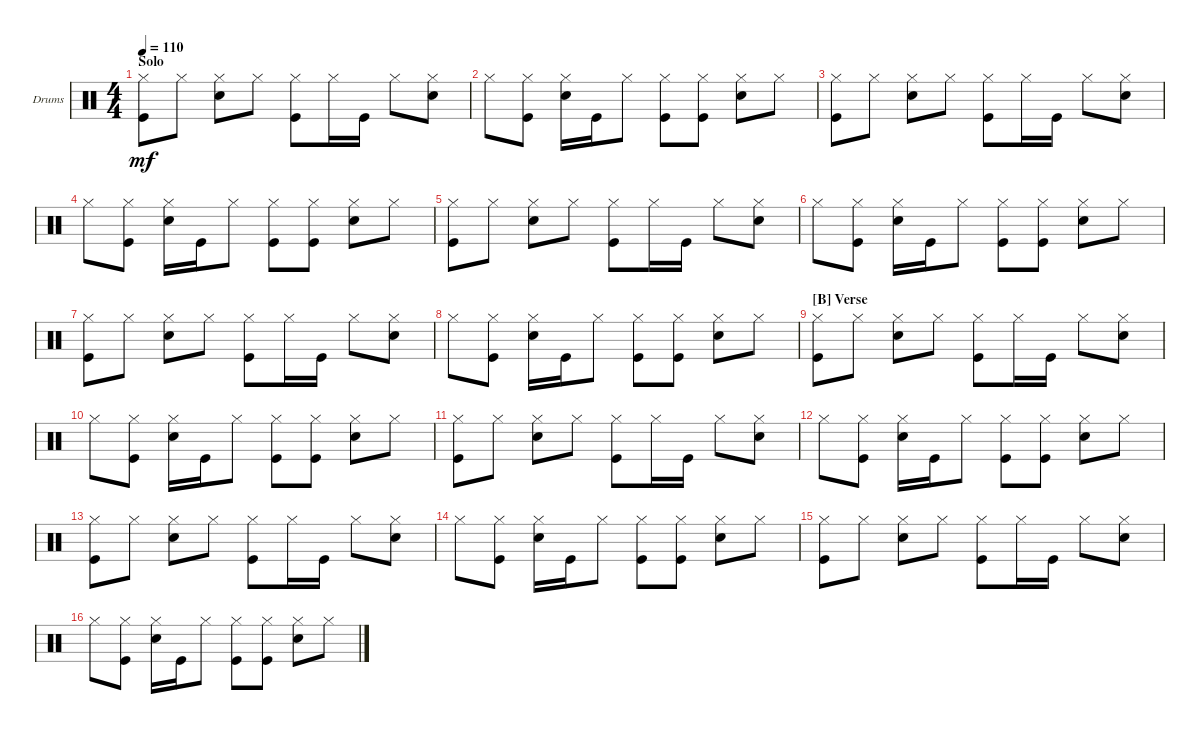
\defaultSystemsLayout 4
\bracketExtendMode groupsimilarinstruments
\firstSystemTrackNameOrientation horizontal
\otherSystemsTrackNameOrientation horizontal
\track ("Drumkit" "Drums") {instrument percussion}
\staff {score}
\articulation defaults
\ts (4 4)
\section ("" "Solo")
\tempo 110
\clef neutral
\ks c
("Hi-Hat (closed)" "Kick (hit)").8{dy mf} "Hi-Hat (closed)".8 ("Hi-Hat (closed)" "Snare (hit) 2").8 "Hi-Hat (closed)".8 ("Hi-Hat (closed)" "Kick (hit)").8 "Hi-Hat (closed)".16 "Kick (hit)".16 "Hi-Hat (closed)".8 ("Hi-Hat (closed)" "Snare (hit) 2").8 |
"Hi-Hat (closed)".8 ("Hi-Hat (closed)" "Kick (hit)").8 ("Hi-Hat (closed)" "Snare (hit) 2").16 "Kick (hit)".16 "Hi-Hat (closed)".8 ("Hi-Hat (closed)" "Kick (hit)").8 ("Hi-Hat (closed)" "Kick (hit)").8 ("Hi-Hat (closed)" "Snare (hit) 2").8 "Hi-Hat (closed)".8 |
("Hi-Hat (closed)" "Kick (hit)").8 "Hi-Hat (closed)".8 ("Hi-Hat (closed)" "Snare (hit) 2").8 "Hi-Hat (closed)".8 ("Hi-Hat (closed)" "Kick (hit)").8 "Hi-Hat (closed)".16 "Kick (hit)".16 "Hi-Hat (closed)".8 ("Hi-Hat (closed)" "Snare (hit) 2").8 |
"Hi-Hat (closed)".8 ("Hi-Hat (closed)" "Kick (hit)").8 ("Hi-Hat (closed)" "Snare (hit) 2").16 "Kick (hit)".16 "Hi-Hat (closed)".8 ("Hi-Hat (closed)" "Kick (hit)").8 ("Hi-Hat (closed)" "Kick (hit)").8 ("Hi-Hat (closed)" "Snare (hit) 2").8 "Hi-Hat (closed)".8 |
("Hi-Hat (closed)" "Kick (hit)").8 "Hi-Hat (closed)".8 ("Hi-Hat (closed)" "Snare (hit) 2").8 "Hi-Hat (closed)".8 ("Hi-Hat (closed)" "Kick (hit)").8 "Hi-Hat (closed)".16 "Kick (hit)".16 "Hi-Hat (closed)".8 ("Hi-Hat (closed)" "Snare (hit) 2").8 |
"Hi-Hat (closed)".8 ("Hi-Hat (closed)" "Kick (hit)").8 ("Hi-Hat (closed)" "Snare (hit) 2").16 "Kick (hit)".16 "Hi-Hat (closed)".8 ("Hi-Hat (closed)" "Kick (hit)").8 ("Hi-Hat (closed)" "Kick (hit)").8 ("Hi-Hat (closed)" "Snare (hit) 2").8 "Hi-Hat (closed)".8 |
("Hi-Hat (closed)" "Kick (hit)").8 "Hi-Hat (closed)".8 ("Hi-Hat (closed)" "Snare (hit) 2").8 "Hi-Hat (closed)".8 ("Hi-Hat (closed)" "Kick (hit)").8 "Hi-Hat (closed)".16 "Kick (hit)".16 "Hi-Hat (closed)".8 ("Hi-Hat (closed)" "Snare (hit) 2").8 |
"Hi-Hat (closed)".8 ("Hi-Hat (closed)" "Kick (hit)").8 ("Hi-Hat (closed)" "Snare (hit) 2").16 "Kick (hit)".16 "Hi-Hat (closed)".8 ("Hi-Hat (closed)" "Kick (hit)").8 ("Hi-Hat (closed)" "Kick (hit)").8 ("Hi-Hat (closed)" "Snare (hit) 2").8 "Hi-Hat (closed)".8 |
\section ("B" "Verse")
("Hi-Hat (closed)" "Kick (hit)").8 "Hi-Hat (closed)".8 ("Hi-Hat (closed)" "Snare (hit) 2").8 "Hi-Hat (closed)".8 ("Hi-Hat (closed)" "Kick (hit)").8 "Hi-Hat (closed)".16 "Kick (hit)".16 "Hi-Hat (closed)".8 ("Hi-Hat (closed)" "Snare (hit) 2").8 |
"Hi-Hat (closed)".8 ("Hi-Hat (closed)" "Kick (hit)").8 ("Hi-Hat (closed)" "Snare (hit) 2").16 "Kick (hit)".16 "Hi-Hat (closed)".8 ("Hi-Hat (closed)" "Kick (hit)").8 ("Hi-Hat (closed)" "Kick (hit)").8 ("Hi-Hat (closed)" "Snare (hit) 2").8 "Hi-Hat (closed)".8 |
("Hi-Hat (closed)" "Kick (hit)").8 "Hi-Hat (closed)".8 ("Hi-Hat (closed)" "Snare (hit) 2").8 "Hi-Hat (closed)".8 ("Hi-Hat (closed)" "Kick (hit)").8 "Hi-Hat (closed)".16 "Kick (hit)".16 "Hi-Hat (closed)".8 ("Hi-Hat (closed)" "Snare (hit) 2").8 |
"Hi-Hat (closed)".8 ("Hi-Hat (closed)" "Kick (hit)").8 ("Hi-Hat (closed)" "Snare (hit) 2").16 "Kick (hit)".16 "Hi-Hat (closed)".8 ("Hi-Hat (closed)" "Kick (hit)").8 ("Hi-Hat (closed)" "Kick (hit)").8 ("Hi-Hat (closed)" "Snare (hit) 2").8 "Hi-Hat (closed)".8 |
("Hi-Hat (closed)" "Kick (hit)").8 "Hi-Hat (closed)".8 ("Hi-Hat (closed)" "Snare (hit) 2").8 "Hi-Hat (closed)".8 ("Hi-Hat (closed)" "Kick (hit)").8 "Hi-Hat (closed)".16 "Kick (hit)".16 "Hi-Hat (closed)".8 ("Hi-Hat (closed)" "Snare (hit) 2").8 |
"Hi-Hat (closed)".8 ("Hi-Hat (closed)" "Kick (hit)").8 ("Hi-Hat (closed)" "Snare (hit) 2").16 "Kick (hit)".16 "Hi-Hat (closed)".8 ("Hi-Hat (closed)" "Kick (hit)").8 ("Hi-Hat (closed)" "Kick (hit)").8 ("Hi-Hat (closed)" "Snare (hit) 2").8 "Hi-Hat (closed)".8 |
("Hi-Hat (closed)" "Kick (hit)").8 "Hi-Hat (closed)".8 ("Hi-Hat (closed)" "Snare (hit) 2").8 "Hi-Hat (closed)".8 ("Hi-Hat (closed)" "Kick (hit)").8 "Hi-Hat (closed)".16 "Kick (hit)".16 "Hi-Hat (closed)".8 ("Hi-Hat (closed)" "Snare (hit) 2").8 |
"Hi-Hat (closed)".8 ("Hi-Hat (closed)" "Kick (hit)").8 ("Hi-Hat (closed)" "Snare (hit) 2").16 "Kick (hit)".16 "Hi-Hat (closed)".8 ("Hi-Hat (closed)" "Kick (hit)").8 ("Hi-Hat (closed)" "Kick (hit)").8 ("Hi-Hat (closed)" "Snare (hit) 2").8 "Hi-Hat (closed)".8
